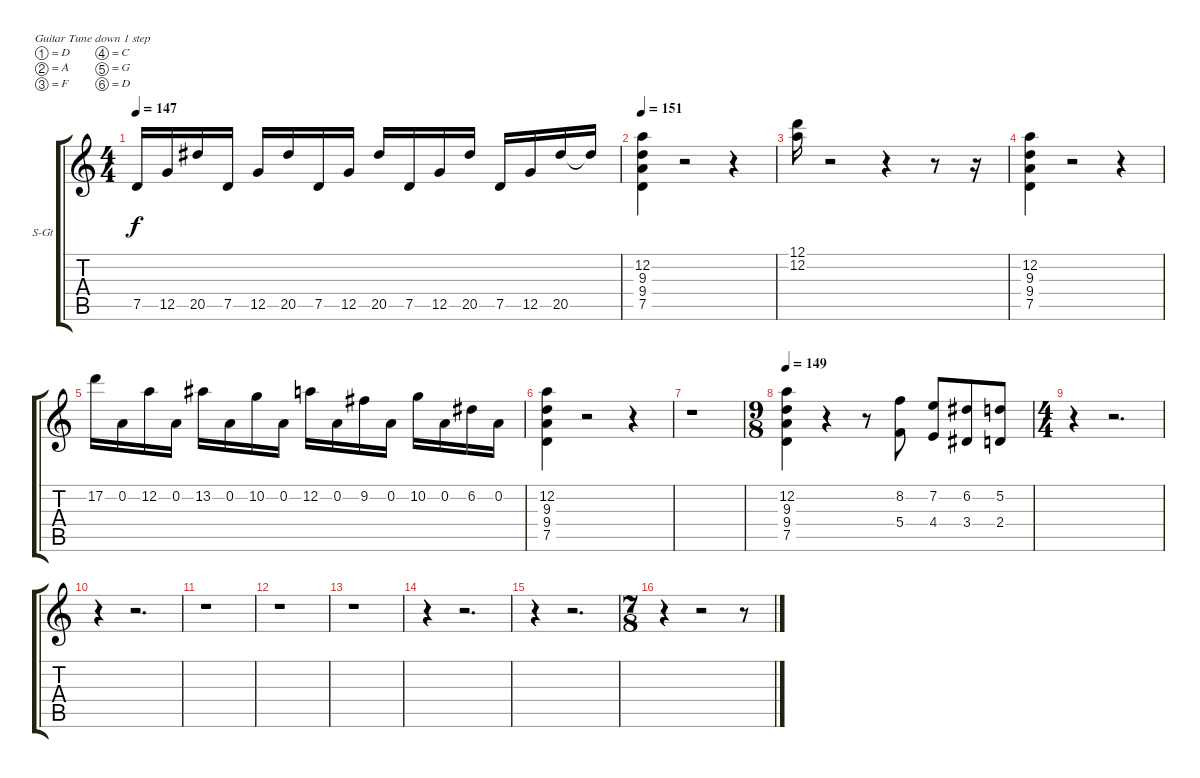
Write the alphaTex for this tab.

\bracketExtendMode groupsimilarinstruments
\firstSystemTrackNameOrientation horizontal
\otherSystemsTrackNameOrientation horizontal
\track ("Гитара 3" "S-Gt") {instrument harpsichord}
\staff {score tabs}
\tuning (D4 A3 F3 C3 G2 D2)
\displaytranspose 12
\ts (4 4)
\tempo 147
\clef g2
\ks c
7.5.16{dy f} 12.5.16 20.5.16 7.5.16 12.5.16 20.5.16 7.5.16 12.5.16 20.5.16 7.5.16 12.5.16 20.5.16 7.5.16 12.5.16 20.5.16 20.5{t}.16 |
\tempo 151
(12.2 9.3 9.4 7.5).4 r.2 r.4 |
(12.1 12.2).16 r.2 r.4 r.8 r.16 |
(12.2 9.3 9.4 7.5).4 r.2 r.4 |
17.2.16 0.2.16 12.2.16 0.2.16 13.2.16 0.2.16 10.2.16 0.2.16 12.2.16 0.2.16 9.2.16 0.2.16 10.2.16 0.2.16 6.2.16 0.2.16 |
(12.2 9.3 9.4 7.5).4 r.2 r.4 |
r.1 |
\ts (9 8)
\beaming (8 3 3 3)
\tempo 149
(12.2 9.3 9.4 7.5).4 r.4 r.8 (8.2 5.4).8 (7.2 4.4).8 (6.2 3.4).8 (5.2 2.4).8 |
\ts (4 4)
\beaming (8 2 2 2 2)
r.4 r.2{d} |
r.4 r.2{d} |
r.1 |
r.1 |
r.1 |
r.4 r.2{d} |
r.4 r.2{d} |
\ts (7 8)
\beaming (8 3 2 2)
r.4 r.2 r.8
